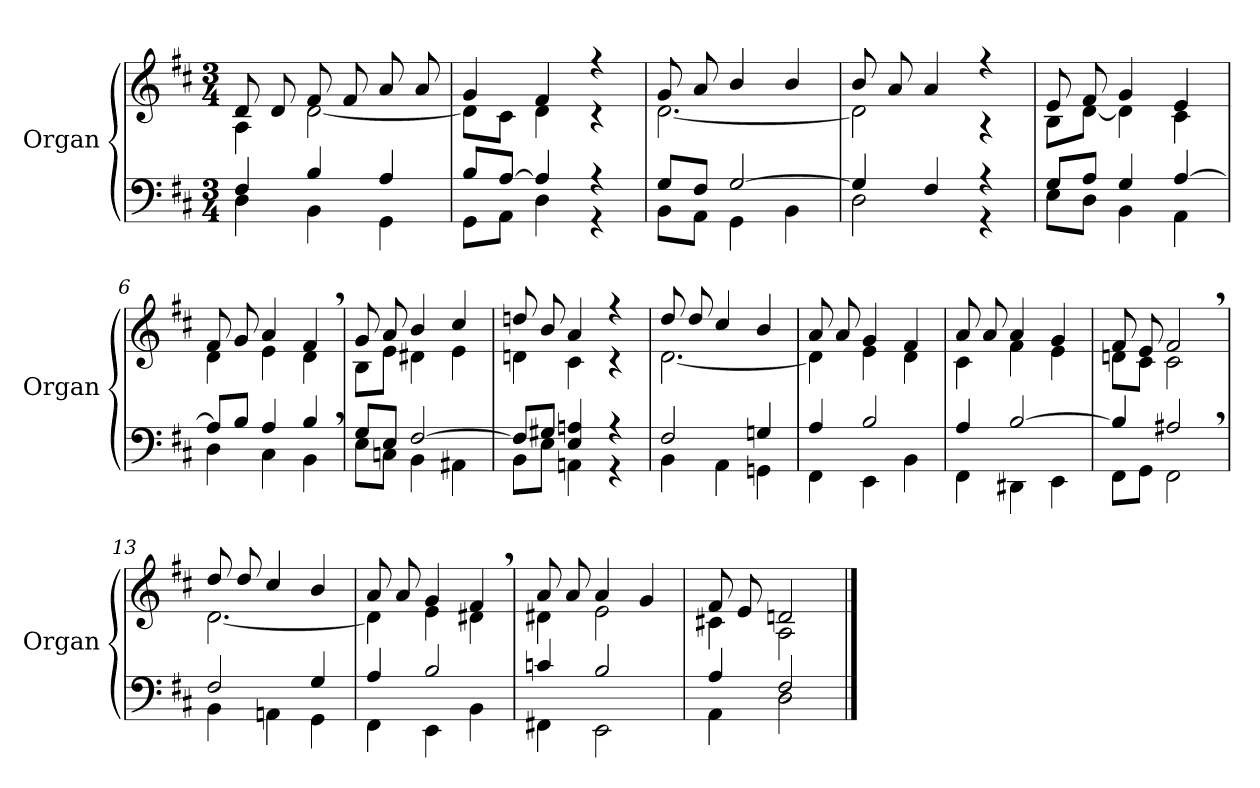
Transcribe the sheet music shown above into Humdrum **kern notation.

**kern	**kern
*part1	*part1
*staff2	*staff1
*I"Organ	*
*I'Organ	*
*clefF4	*clefG2
*k[f#c#]	*k[f#c#]
*M3/4	*M3/4
=1	=1
*^	*^
4F#/	4D\	8d/	4A\
.	.	8d/	.
4B/	4BB\	8f#/	[<2d\
.	.	8f#/	.
4A/	4GG\	8a/	.
.	.	8a/	.
=2	=2	=2	=2
8B/L	8GG\L	4g/	8d\L]
[>8A/J	8AA\J	.	8c#\J
4A/]	4D\	4f#/	4d\
4r	4r	4r	4r
=3	=3	=3	=3
8G/L	8BB\L	8g/	[<2.d\
8F#/J	8AA\J	8a/	.
[>2G/	4GG\	4b/	.
.	4BB\	4b/	.
=4	=4	=4	=4
4G/]	2D\	8b/	2d\]
.	.	8a/	.
4F#/	.	4a/	.
4r	4r	4r	4r
=5	=5	=5	=5
8G/L	8E\L	8e/	8B\L
8A/J	8D\J	8f#/	[<8d\J
4G/	4BB\	4g/	4d\]
[>4A/	4AA\	4e/	4c#\
=6	=6	=6	=6
8A/L]	4D\	8f#/	4d\
8B/J	.	8g/	.
4A/	4C#\	4a/	4e\
4B,/	4BB\	4f#,/	4d\
=7	=7	=7	=7
8G/L	8E\L	8g/	8B\L
8E/J	8Cn\J	8a/	8e\J
[>2F#/	4BB\	4b/	4d#X\
.	4AA#X\	4cc#/	4e\
=8	=8	=8	=8
8F#/L]	8BB\L	8ddn/	4dn\
8G#X/J	8E\J	8b/	.
4E/ 4An	4AAn\	4a/	4c#\
4r	4r	4r	4r
=9	=9	=9	=9
2F#/	4BB\	8dd/	[<2.d\
.	.	8dd/	.
.	4AA\	4cc#/	.
4Gn/	4GGn\	4b/	.
=10	=10	=10	=10
4A/	4FF#\	8a/	4d\]
.	.	8a/	.
2B/	4EE\	4g/	4e\
.	4BB\	4f#/	4d\
=11	=11	=11	=11
4A/	4FF#\	8a/	4c#\
.	.	8a/	.
[>2B/	4DD#X\	4a/	4f#\
.	4EE\	4g/	4e\
=12	=12	=12	=12
4B/]	8FF#\L	8f#/	8dn\L
.	8GG\J	8e/	8c#\J
2A#X,/	2FF#\	2f#,/	2c#\
=13	=13	=13	=13
2F#/	4BB\	8dd/	[<2.d\
.	.	8dd/	.
.	4AAn\	4cc#/	.
4G/	4GG\	4b/	.
=14	=14	=14	=14
4A/	4FF#\	8a/	4d\]
.	.	8a/	.
2B/	4EE\	4g/	4e\
.	4BB\	4f#,/	4d#X\
=15	=15	=15	=15
4cn/	4FF#X\	8a/	4d#X\
.	.	8a/	.
2B/	2EE\	4a/	2e\
.	.	4g/	.
=16	=16	=16	=16
4A/	4AA\	8f#/	4c#X\
.	.	8e/	.
2F#/	2D\	2dn/	2A\
*v	*v	*	*
*	*v	*v
==	==
*-	*-
